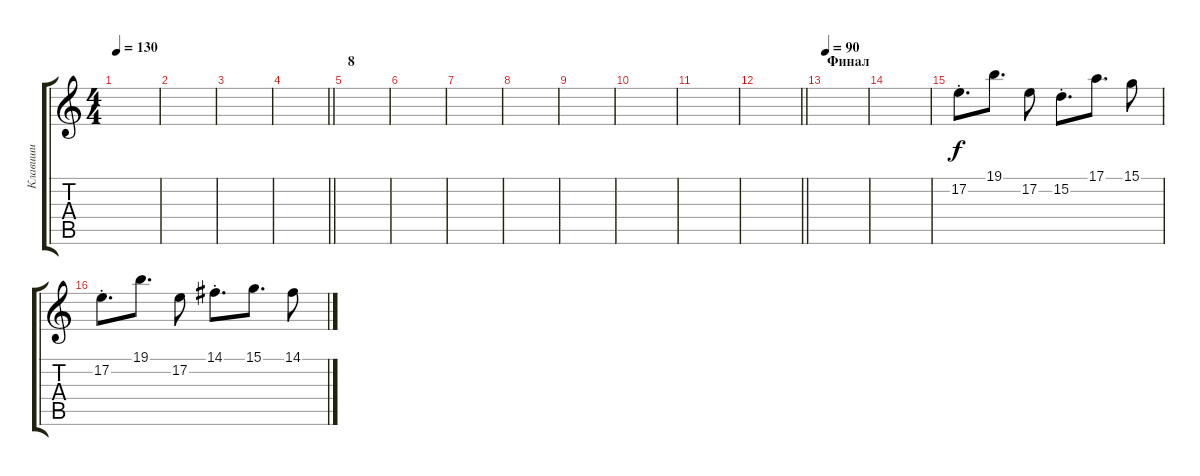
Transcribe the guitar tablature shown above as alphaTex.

\track ("Клавиши" "Клавиши") {instrument stringensemble1}
\staff {score tabs}
\tuning (E4 B3 G3 D3 A2 E2) {hide}
\ts (4 4)
\tempo 130
\clef g2
\ks c
|
|
|
\barLineRight lightlight
|
\section ("" "8")
|
|
|
|
|
|
|
\barLineRight lightlight
|
\section ("" "Финал")
\tempo 90
|
|
17.2{st}.8{d} 19.1.8{d} 17.2.8 15.2{st}.8{d} 17.1.8{d} 15.1.8 |
17.2{st}.8{d} 19.1.8{d} 17.2.8 14.1{st}.8{d} 15.1.8{d} 14.1.8
